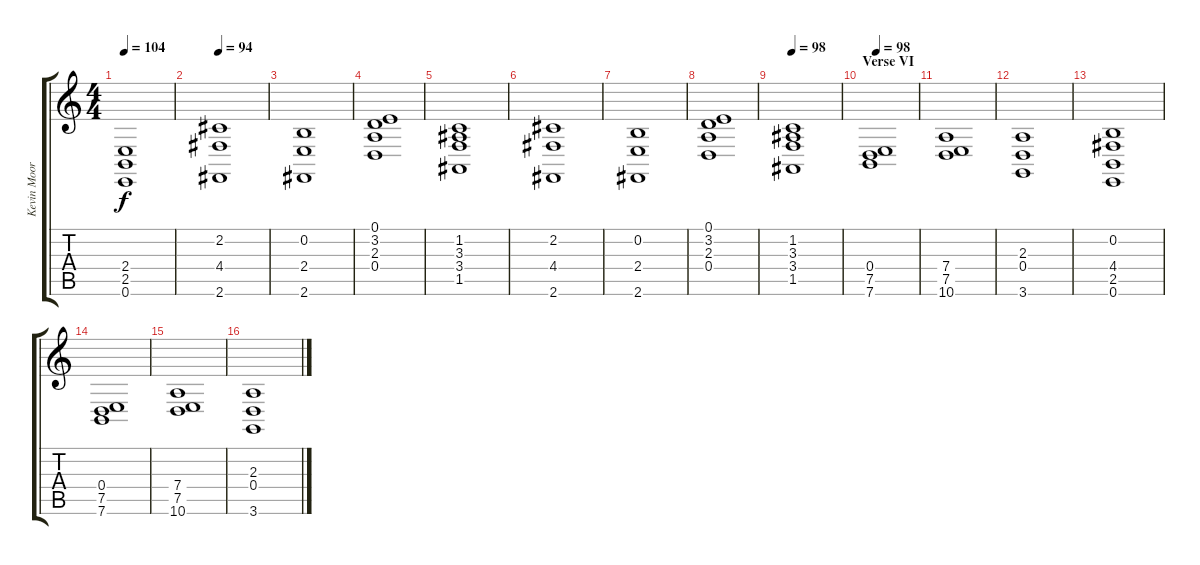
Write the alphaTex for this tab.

\track ("Kevin Moore (organ)" "Kevin Moor") {instrument lead1square}
\staff {score tabs}
\tuning (E4 B3 G3 D3 A2 E2) {hide}
\ts (4 4)
\tempo 104
\clef g2
\ks c
(2.4 2.5 0.6).1{dy f} |
\tempo 94
(2.2 4.4 2.6).1 |
(0.2 2.4 2.6).1 |
(0.1 3.2 2.3 0.4).1 |
(1.2 3.3 3.4 1.5).1 |
(2.2 4.4 2.6).1 |
(0.2 2.4 2.6).1 |
(0.1 3.2 2.3 0.4).1 |
\tempo 98
(1.2 3.3 3.4 1.5).1 |
\section ("" "Verse VI")
\tempo 98
(0.4 7.5 7.6).1{volume 9 instrument stringensemble1} |
(7.4 7.5 10.6).1 |
(2.3 0.4 3.6).1 |
(0.2 4.4 2.5 0.6).1 |
(0.4 7.5 7.6).1 |
(7.4 7.5 10.6).1 |
(2.3 0.4 3.6).1
